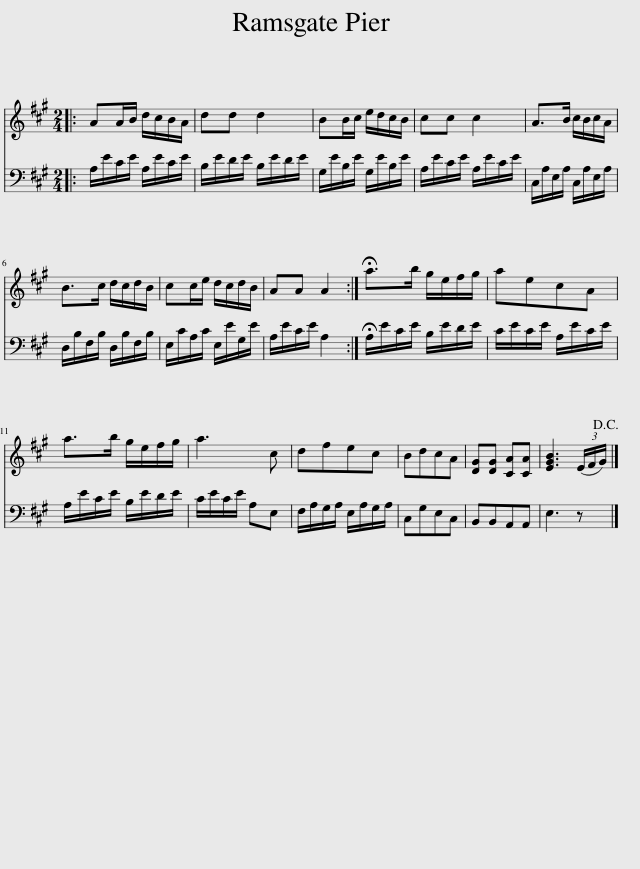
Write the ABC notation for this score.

X:1
%%score 1 2
L:1/8
M:2/4
I:linebreak $
K:A
V:1 treble
V:2 bass
V:1
|: AA/B/ d/c/B/A/ | dd d2 | BB/c/ e/d/c/B/ | cc c2 | A>B c/B/c/A/ |$ %5
 B>c d/c/d/B/ | cc/e/ d/c/d/B/ | AA A2 :| !fermata!a>b g/e/f/g/ | aecA |$ %10
 a>b g/e/f/g/ | a3 c | dfec | BdcA | [DG][DG] [CA][CA] | %15
 [EGB]3 (3(E/F/G/)!D.C.! |] %16
V:2
|: A,/E/C/E/ A,/E/C/E/ | B,/E/D/E/ B,/E/D/E/ | G,/E/B,/E/ G,/E/B,/E/ | A,/E/C/E/ A,/E/C/E/ | C,/A,/E,/A,/ C,/A,/E,/A,/ |$ %5
 D,/B,/F,/B,/ D,/B,/F,/B,/ | E,/C/A,/C/ E,/E/G,/E/ | A,/E/C/E/ A,2 :| !fermata!A,/E/C/E/ B,/E/D/E/ | C/E/C/E/ A,/E/C/E/ |$ %10
 A,/E/C/E/ B,/E/D/E/ | C/E/C/E/ A,E, | F,/A,/G,/A,/ E,/A,/G,/A,/ | C,G,E,C, | B,,B,,A,,A,, | %15
 E,3 z |] %16
